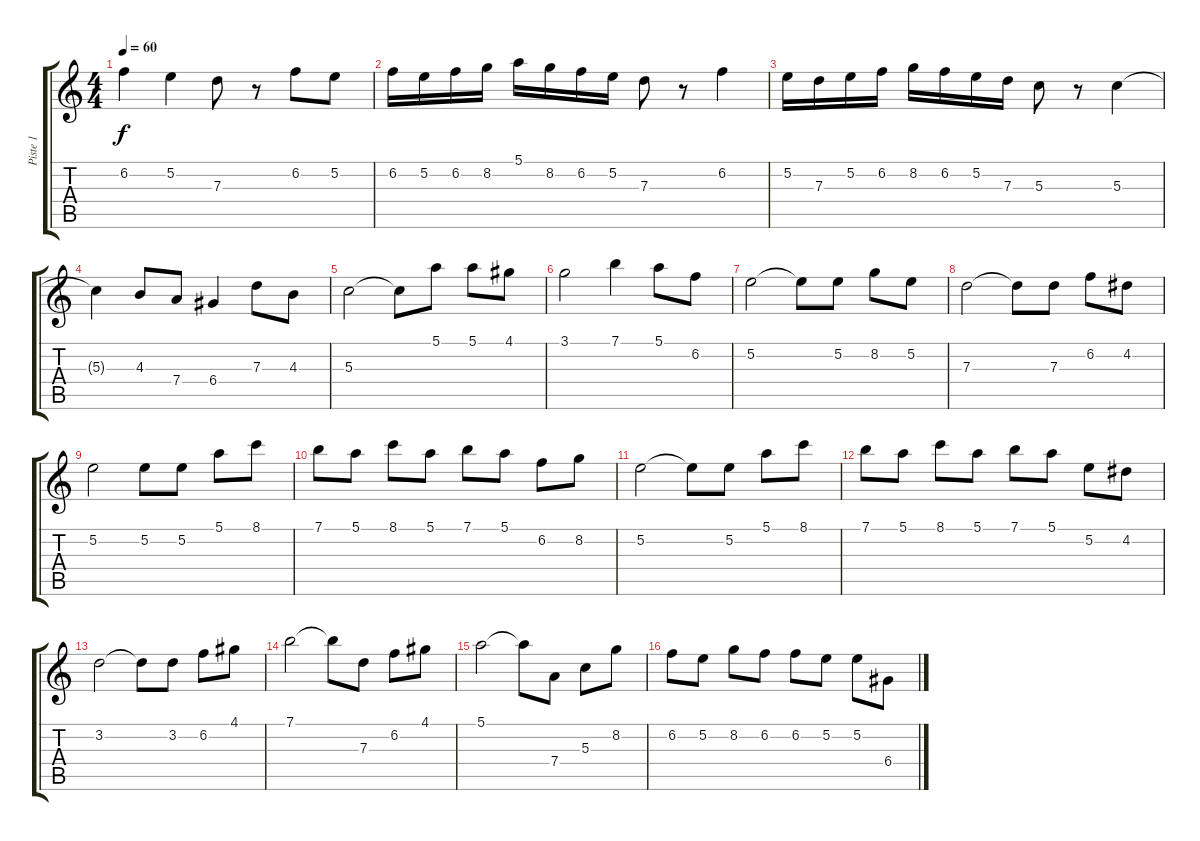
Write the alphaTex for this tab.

\track ("Piste 1" "Piste 1") {instrument overdrivenguitar}
\staff {score tabs}
\tuning (E4 B3 G3 D3 A2 E2) {hide}
\ts (4 4)
\tempo 60
\clef g2
\ks c
6.2.4{dy f} 5.2.4 7.3.8 r.8 6.2.8 5.2.8 |
6.2.16 5.2.16 6.2.16 8.2.16 5.1.16 8.2.16 6.2.16 5.2.16 7.3.8 r.8 6.2.4 |
5.2.16 7.3.16 5.2.16 6.2.16 8.2.16 6.2.16 5.2.16 7.3.16 5.3.8 r.8 5.3.4 |
5.3{t}.4 4.3.8 7.4.8 6.4.4 7.3.8 4.3.8 |
5.3.2 5.3{t}.8 5.1.8 5.1.8 4.1.8 |
3.1.2 7.1.4 5.1.8 6.2.8 |
5.2.2 5.2{t}.8 5.2.8 8.2.8 5.2.8 |
7.3.2 7.3{t}.8 7.3.8 6.2.8 4.2.8 |
5.2.2 5.2.8 5.2.8 5.1.8 8.1.8 |
7.1.8 5.1.8 8.1.8 5.1.8 7.1.8 5.1.8 6.2.8 8.2.8 |
5.2.2 5.2{t}.8 5.2.8 5.1.8 8.1.8 |
7.1.8 5.1.8 8.1.8 5.1.8 7.1.8 5.1.8 5.2.8 4.2.8 |
3.2.2 3.2{t}.8 3.2.8 6.2.8 4.1.8 |
7.1.2 7.1{t}.8 7.3.8 6.2.8 4.1.8 |
5.1.2 5.1{t}.8 7.4.8 5.3.8 8.2.8 |
6.2.8 5.2.8 8.2.8 6.2.8 6.2.8 5.2.8 5.2.8 6.4.8
